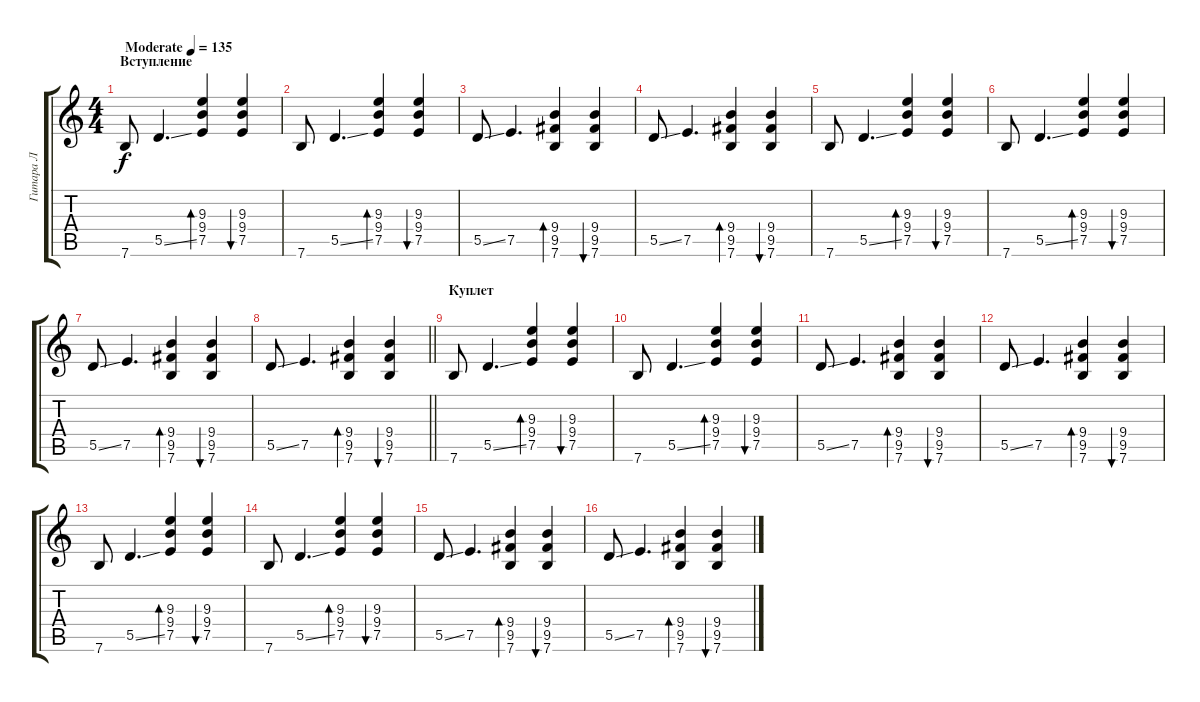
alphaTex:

\track ("Гитара Л" "Гитара Л") {instrument distortionguitar}
\staff {score tabs}
\tuning (E4 B3 G3 D3 A2 E2) {hide}
\ts (4 4)
\section ("" "Вступление")
\tempo (135 "Moderate")
\clef g2
\ks c
7.6.8{dy f instrument distortionguitar} 5.5{ss}.4{d} (9.3 9.4 7.5).4{bd 240} (9.3 9.4 7.5).4{bu 240} |
7.6.8 5.5{ss}.4{d} (9.3 9.4 7.5).4{bd 240} (9.3 9.4 7.5).4{bu 240} |
5.5{ss}.8 7.5.4{d} (9.4 9.5 7.6).4{bd 240} (9.4 9.5 7.6).4{bu 240} |
5.5{ss}.8 7.5.4{d} (9.4 9.5 7.6).4{bd 240} (9.4 9.5 7.6).4{bu 240} |
7.6.8 5.5{ss}.4{d} (9.3 9.4 7.5).4{bd 240} (9.3 9.4 7.5).4{bu 240} |
7.6.8 5.5{ss}.4{d} (9.3 9.4 7.5).4{bd 240} (9.3 9.4 7.5).4{bu 240} |
5.5{ss}.8 7.5.4{d} (9.4 9.5 7.6).4{bd 240} (9.4 9.5 7.6).4{bu 240} |
\barLineRight lightlight
5.5{ss}.8 7.5.4{d} (9.4 9.5 7.6).4{bd 240} (9.4 9.5 7.6).4{bu 240} |
\section ("" "Куплет")
7.6.8 5.5{ss}.4{d} (9.3 9.4 7.5).4{bd 240} (9.3 9.4 7.5).4{bu 240} |
7.6.8 5.5{ss}.4{d} (9.3 9.4 7.5).4{bd 240} (9.3 9.4 7.5).4{bu 240} |
5.5{ss}.8 7.5.4{d} (9.4 9.5 7.6).4{bd 240} (9.4 9.5 7.6).4{bu 240} |
5.5{ss}.8 7.5.4{d} (9.4 9.5 7.6).4{bd 240} (9.4 9.5 7.6).4{bu 240} |
7.6.8 5.5{ss}.4{d} (9.3 9.4 7.5).4{bd 240} (9.3 9.4 7.5).4{bu 240} |
7.6.8 5.5{ss}.4{d} (9.3 9.4 7.5).4{bd 240} (9.3 9.4 7.5).4{bu 240} |
5.5{ss}.8 7.5.4{d} (9.4 9.5 7.6).4{bd 240} (9.4 9.5 7.6).4{bu 240} |
5.5{ss}.8 7.5.4{d} (9.4 9.5 7.6).4{bd 240} (9.4 9.5 7.6).4{bu 240}
